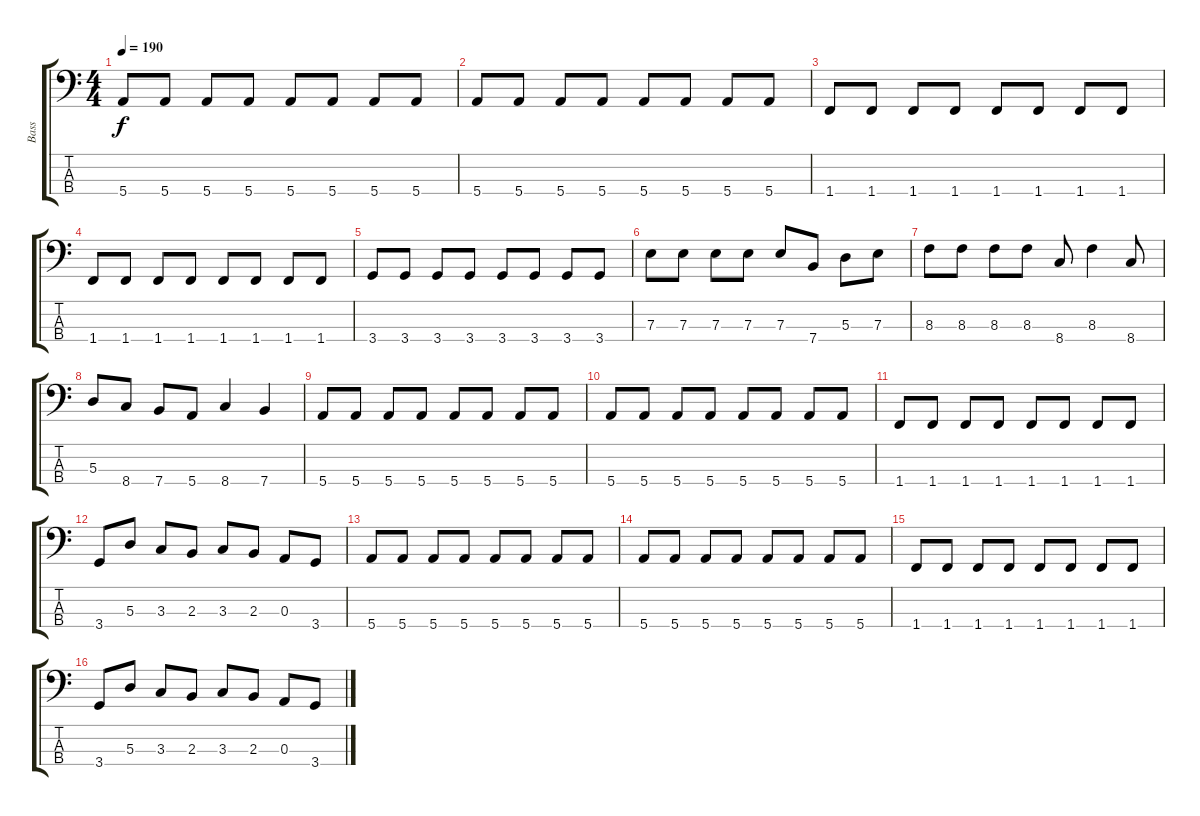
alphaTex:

\track ("Bass" "Bass") {instrument electricbasspick}
\staff {score tabs}
\tuning (G2 D2 A1 E1) {hide}
\ts (4 4)
\tempo 190
\clef f4
\ks c
5.4.8{dy f} 5.4.8 5.4.8 5.4.8 5.4.8 5.4.8 5.4.8 5.4.8 |
5.4.8 5.4.8 5.4.8 5.4.8 5.4.8 5.4.8 5.4.8 5.4.8 |
1.4.8 1.4.8 1.4.8 1.4.8 1.4.8 1.4.8 1.4.8 1.4.8 |
1.4.8 1.4.8 1.4.8 1.4.8 1.4.8 1.4.8 1.4.8 1.4.8 |
3.4.8 3.4.8 3.4.8 3.4.8 3.4.8 3.4.8 3.4.8 3.4.8 |
7.3.8 7.3.8 7.3.8 7.3.8 7.3.8 7.4.8 5.3.8 7.3.8 |
8.3.8 8.3.8 8.3.8 8.3.8 8.4.8 8.3.4 8.4.8 |
5.3.8 8.4.8 7.4.8 5.4.8 8.4.4 7.4.4 |
5.4.8 5.4.8 5.4.8 5.4.8 5.4.8 5.4.8 5.4.8 5.4.8 |
5.4.8 5.4.8 5.4.8 5.4.8 5.4.8 5.4.8 5.4.8 5.4.8 |
1.4.8 1.4.8 1.4.8 1.4.8 1.4.8 1.4.8 1.4.8 1.4.8 |
3.4.8 5.3.8 3.3.8 2.3.8 3.3.8 2.3.8 0.3.8 3.4.8 |
5.4.8 5.4.8 5.4.8 5.4.8 5.4.8 5.4.8 5.4.8 5.4.8 |
5.4.8 5.4.8 5.4.8 5.4.8 5.4.8 5.4.8 5.4.8 5.4.8 |
1.4.8 1.4.8 1.4.8 1.4.8 1.4.8 1.4.8 1.4.8 1.4.8 |
3.4.8 5.3.8 3.3.8 2.3.8 3.3.8 2.3.8 0.3.8 3.4.8
